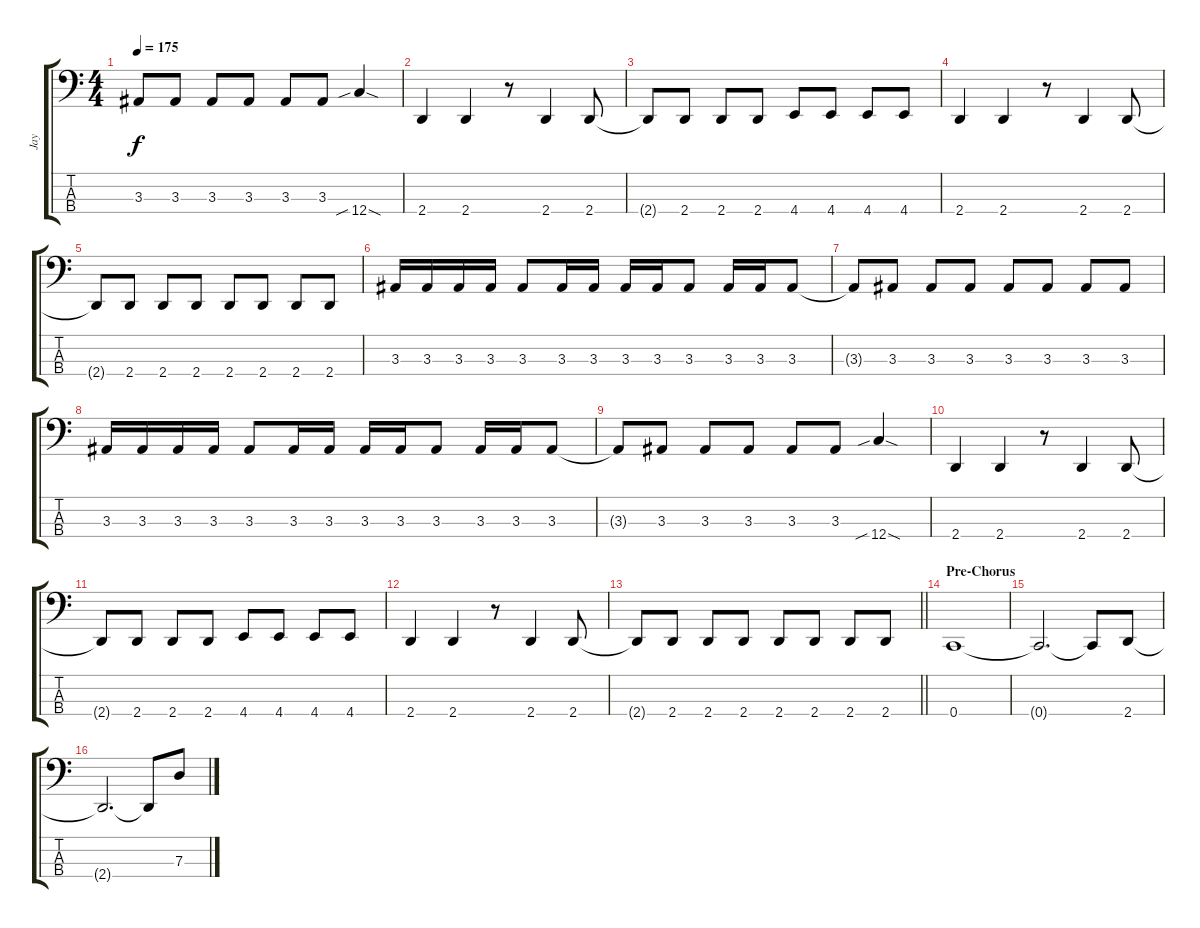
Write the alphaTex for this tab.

\track ("Jay" "Jay") {instrument electricbasspick}
\staff {score tabs}
\tuning (F2 C2 G1 C1) {hide}
\ts (4 4)
\tempo 175
\clef f4
\ks c
3.3{t}.8{dy f} 3.3.8 3.3.8 3.3.8 3.3.8 3.3.8 12.4{sib sod}.4 |
2.4.4 2.4.4 r.8 2.4.4 2.4.8 |
2.4{t}.8 2.4.8 2.4.8 2.4.8 4.4.8 4.4.8 4.4.8 4.4.8 |
2.4.4 2.4.4 r.8 2.4.4 2.4.8 |
2.4{t}.8 2.4.8 2.4.8 2.4.8 2.4.8 2.4.8 2.4.8 2.4.8 |
3.3.16 3.3.16 3.3.16 3.3.16 3.3.8 3.3.16 3.3.16 3.3.16 3.3.16 3.3.8 3.3.16 3.3.16 3.3.8 |
3.3{t}.8 3.3.8 3.3.8 3.3.8 3.3.8 3.3.8 3.3.8 3.3.8 |
3.3.16 3.3.16 3.3.16 3.3.16 3.3.8 3.3.16 3.3.16 3.3.16 3.3.16 3.3.8 3.3.16 3.3.16 3.3.8 |
3.3{t}.8 3.3.8 3.3.8 3.3.8 3.3.8 3.3.8 12.4{sib sod}.4 |
2.4.4 2.4.4 r.8 2.4.4 2.4.8 |
2.4{t}.8 2.4.8 2.4.8 2.4.8 4.4.8 4.4.8 4.4.8 4.4.8 |
2.4.4 2.4.4 r.8 2.4.4 2.4.8 |
\barLineRight lightlight
2.4{t}.8 2.4.8 2.4.8 2.4.8 2.4.8 2.4.8 2.4.8 2.4.8 |
\section ("" "Pre-Chorus")
0.4.1 |
0.4{t}.2{d} 0.4{t}.8 2.4.8 |
2.4{t}.2{d} 2.4{t}.8 7.3.8
